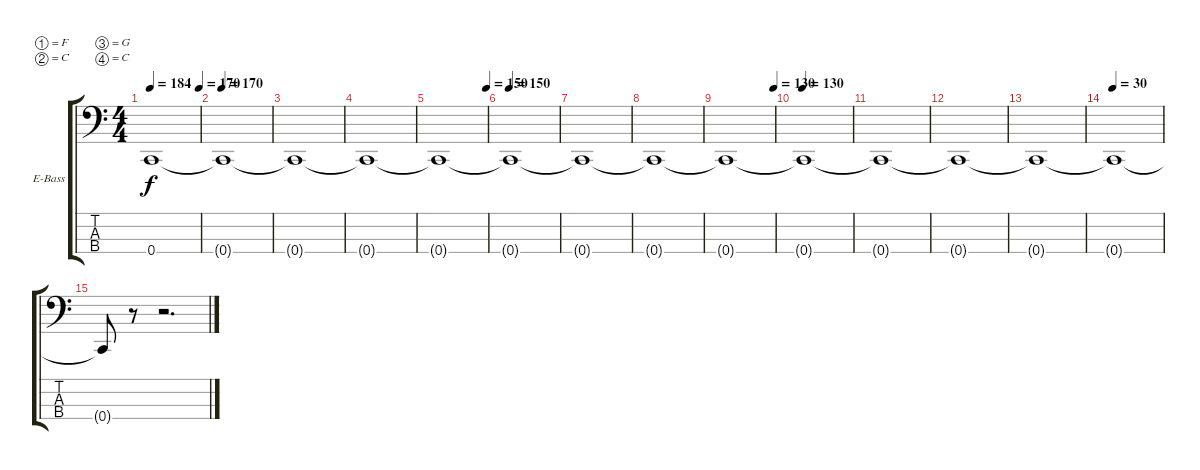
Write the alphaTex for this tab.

\bracketExtendMode groupsimilarinstruments
\firstSystemTrackNameOrientation horizontal
\otherSystemsTrackNameOrientation horizontal
\track ("Bass" "E-Bass") {instrument electricbassfinger}
\staff {score tabs}
\tuning (F2 C2 G1 C1)
\ts (4 4)
\tempo 184
\tempo (170 1)
\clef f4
\ks c
0.4{t}.1{dy f} |
\tempo 170
0.4{t}.1 |
0.4{t}.1 |
0.4{t}.1 |
\tempo (150 1)
0.4{t}.1 |
\tempo 150
0.4{t}.1 |
0.4{t}.1 |
0.4{t}.1 |
\tempo (130 1)
0.4{t}.1 |
\tempo 130
0.4{t}.1 |
0.4{t}.1 |
0.4{t}.1 |
0.4{t}.1 |
\tempo 30
0.4{t}.1 |
0.4{t}.8 r.8 r.2{d}
